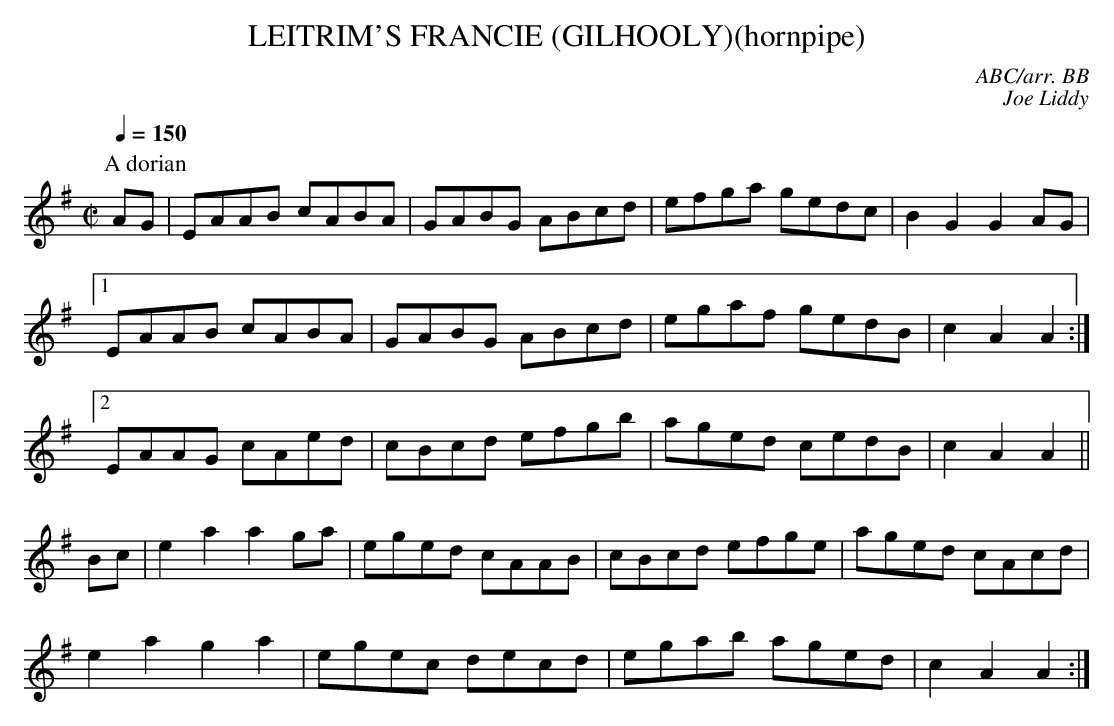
X:1
T:LEITRIM'S FRANCIE (GILHOOLY)(hornpipe)
C:ABC/arr. BB
C:Joe Liddy
Q:1/4=150
M:C|
K:G
P:A dorian
AG|EAAB cABA|GABG ABcd|efga gedc|B2 G2 G2 AG |
[1 EAAB cABA|GABG ABcd|egaf gedB|c2 A2 A2 :|
[2 EAAG cAed|cBcd efgb|aged cedB|c2 A2 A2 ||
Bc|e2 a2 a2 ga|eged cAAB|cBcd efge|aged cAcd |
e2 a2 g2 a2|egec decd|egab aged|c2 A2 A2 :|
